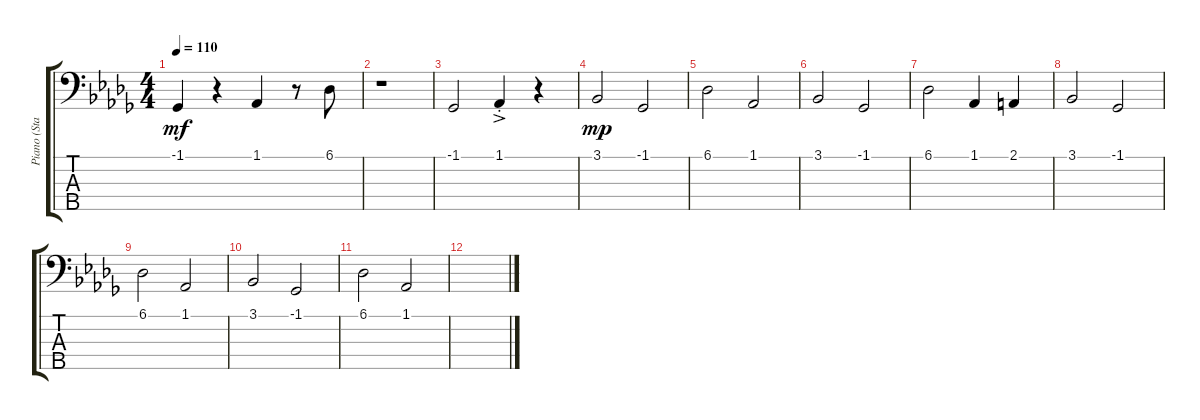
\track ("Piano (Staff 2)" "Piano (Sta") {instrument acousticgrandpiano}
\staff {score tabs}
\tuning (G2 D2 A1 E1 B0) {hide}
\ts (4 4)
\tempo 110
\clef f4
\ks db
-1.1.4{dy mf} r.4 1.1.4 r.8 6.1.8 |
r.1 |
-1.1.2 1.1{ac st}.4 r.4 |
\section ("" "")
3.1.2{dy mp} -1.1.2 |
6.1.2 1.1.2 |
3.1.2 -1.1.2 |
6.1.2 1.1.4 2.1.4 |
3.1.2 -1.1.2 |
6.1.2 1.1.2 |
3.1.2 -1.1.2 |
6.1.2 1.1.2 |
\section ("" "")
